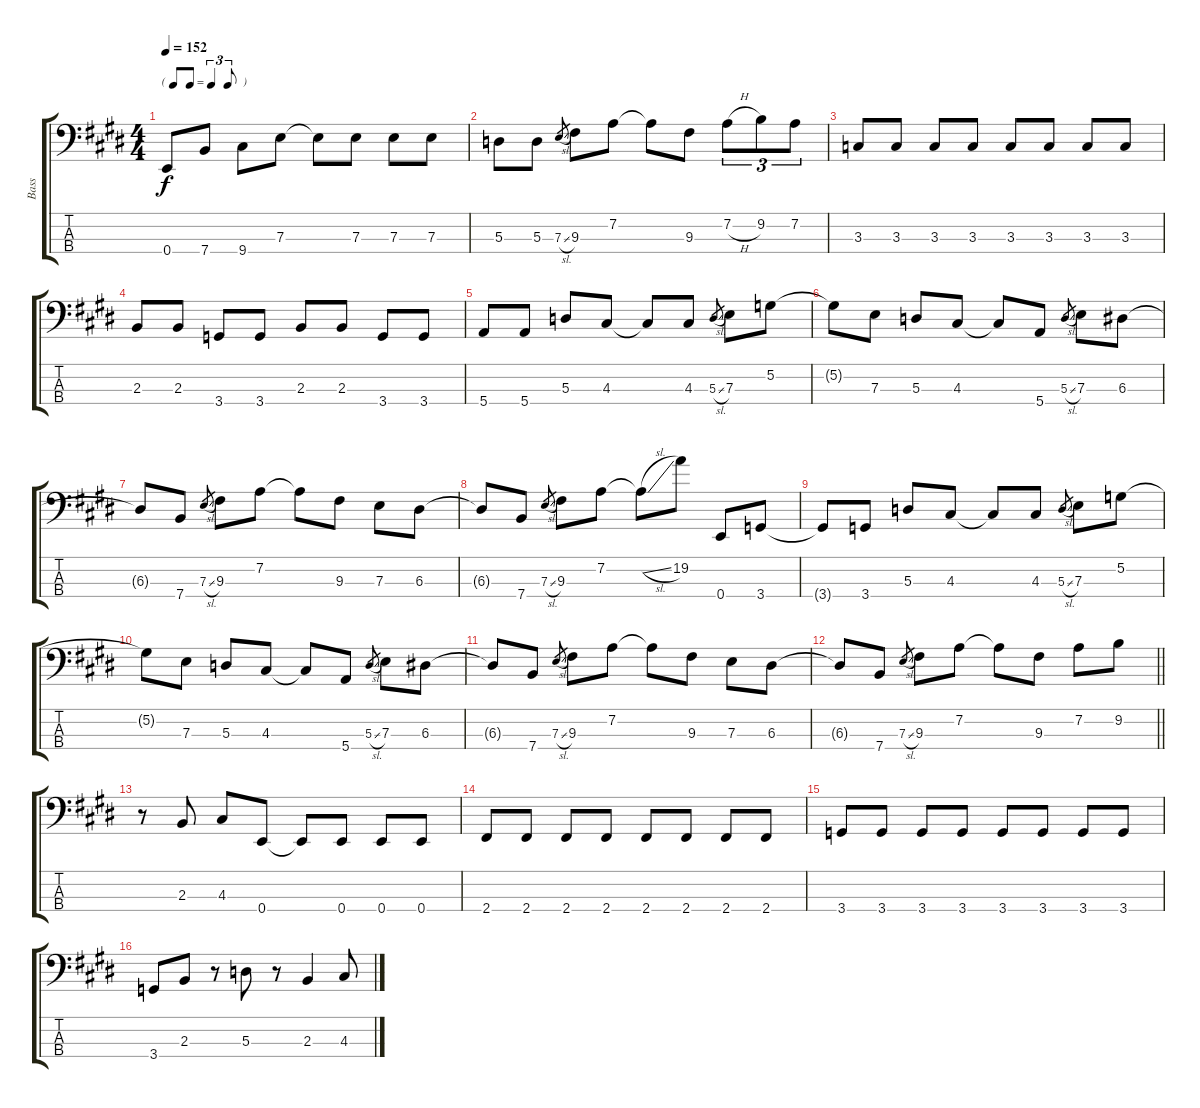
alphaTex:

\track ("Bass" "Bass") {instrument electricbasspick}
\staff {score tabs}
\tuning (G2 D2 A1 E1) {hide}
\ts (4 4)
\tf triplet8th
\tempo 152
\clef f4
\ks e
0.4.8{dy f} 7.4.8 9.4.8 7.3.8 7.3{t}.8 7.3.8 7.3.8 7.3.8 |
\ks c#minor
5.3.8 5.3.8 7.3{sl}.8{gr} 9.3.8 7.2.8 7.2{t}.8 9.3.8 7.2{h}.8{tu (3 2)} 9.2.8{tu (3 2)} 7.2.8{tu (3 2)} |
3.3.8 3.3.8 3.3.8 3.3.8 3.3.8 3.3.8 3.3.8 3.3.8 |
2.3.8 2.3.8 3.4.8 3.4.8 2.3.8 2.3.8 3.4.8 3.4.8 |
\ks e
5.4.8 5.4.8 5.3.8 4.3.8 4.3{t}.8 4.3.8 5.3{sl}.8{gr} 7.3.8 5.2.8 |
\ks c#minor
5.2{t}.8 7.3.8 5.3.8 4.3.8 4.3{t}.8 5.4.8 5.3{sl}.8{gr} 7.3.8 6.3.8 |
6.3{t}.8 7.4.8 7.3{sl}.8{gr} 9.3.8 7.2.8 7.2{t}.8 9.3.8 7.3.8 6.3.8 |
6.3{t}.8 7.4.8 7.3{sl}.8{gr} 9.3.8 7.2.8 7.2{sl t}.8 19.2.8 0.4.8 3.4.8 |
\ks e
3.4{t}.8 3.4.8 5.3.8 4.3.8 4.3{t}.8 4.3.8 5.3{sl}.8{gr} 7.3.8 5.2.8 |
\ks c#minor
5.2{t}.8 7.3.8 5.3.8 4.3.8 4.3{t}.8 5.4.8 5.3{sl}.8{gr} 7.3.8 6.3.8 |
6.3{t}.8 7.4.8 7.3{sl}.8{gr} 9.3.8 7.2.8 7.2{t}.8 9.3.8 7.3.8 6.3.8 |
\barLineRight lightlight
6.3{t}.8 7.4.8 7.3{sl}.8{gr} 9.3.8 7.2.8 7.2{t}.8 9.3.8 7.2.8 9.2.8 |
\ks e
r.8 2.3.8 4.3.8 0.4.8 0.4{t}.8 0.4.8 0.4.8 0.4.8 |
\ks c#minor
2.4.8 2.4.8 2.4.8 2.4.8 2.4.8 2.4.8 2.4.8 2.4.8 |
3.4.8 3.4.8 3.4.8 3.4.8 3.4.8 3.4.8 3.4.8 3.4.8 |
\ks e
3.4.8 2.3.8 r.8 5.3.8 r.8 2.3.4 4.3.8
